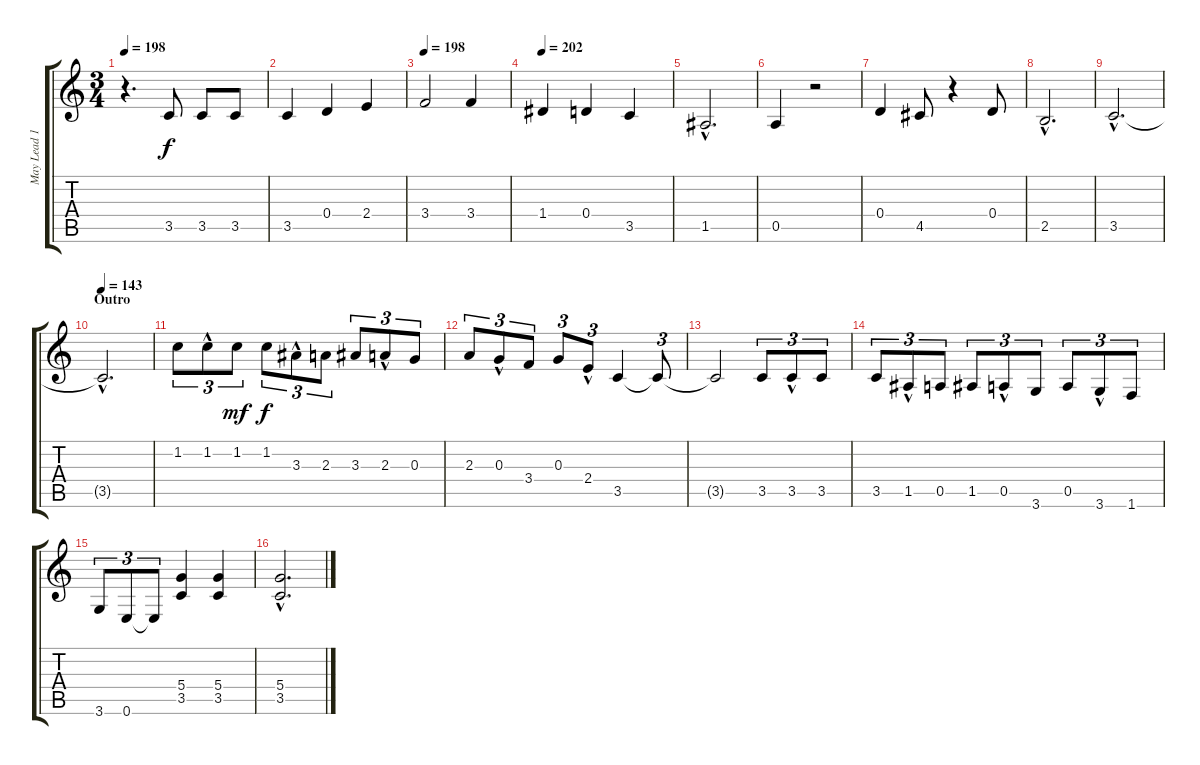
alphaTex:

\track ("May Lead 1" "May Lead 1") {instrument overdrivenguitar}
\staff {score tabs}
\tuning (E4 B3 G3 D3 A2 E2) {hide}
\ts (3 4)
\tempo 198
\clef g2
\ks c
r.4{d dy f} 3.5.8 3.5.8 3.5.8 |
3.5.4 0.4.4 2.4.4 |
\tempo 198
3.4.2 3.4.4 |
\tempo 202
1.4.4 0.4.4 3.5.4 |
1.5{hac}.2{d} |
0.5.4 r.2 |
0.4.4 4.5.8 r.4 0.4.8 |
2.5{hac}.2{d} |
3.5{hac}.2{d} |
\section ("" "Outro")
\tempo 143
3.5{hac t}.2{d} |
1.2.8{tu (3 2)} 1.2{hac}.8{tu (3 2)} 1.2.8{tu (3 2) dy mf} 1.2.8{tu (3 2) dy f} 3.3{hac}.8{tu (3 2)} 2.3.8{tu (3 2)} 3.3.8{tu (3 2)} 2.3{hac}.8{tu (3 2)} 0.3.8{tu (3 2)} |
2.3.8{tu (3 2)} 0.3{hac}.8{tu (3 2)} 3.4.8{tu (3 2)} 0.3.8{tu (3 2)} 2.4{hac}.8{tu (3 2)} 3.5.4 3.5{t}.8{tu (3 2)} |
3.5{t}.2 3.5.8{tu (3 2)} 3.5{hac}.8{tu (3 2)} 3.5.8{tu (3 2)} |
3.5.8{tu (3 2)} 1.5{hac}.8{tu (3 2)} 0.5.8{tu (3 2)} 1.5.8{tu (3 2)} 0.5{hac}.8{tu (3 2)} 3.6.8{tu (3 2)} 0.5.8{tu (3 2)} 3.6{hac}.8{tu (3 2)} 1.6.8{tu (3 2)} |
3.6.8{tu (3 2)} 0.6.8{tu (3 2)} 0.6{t}.8{tu (3 2)} (5.4 3.5).4 (5.4 3.5).4 |
(5.4{hac} 3.5{hac}).2{d volume 0}
